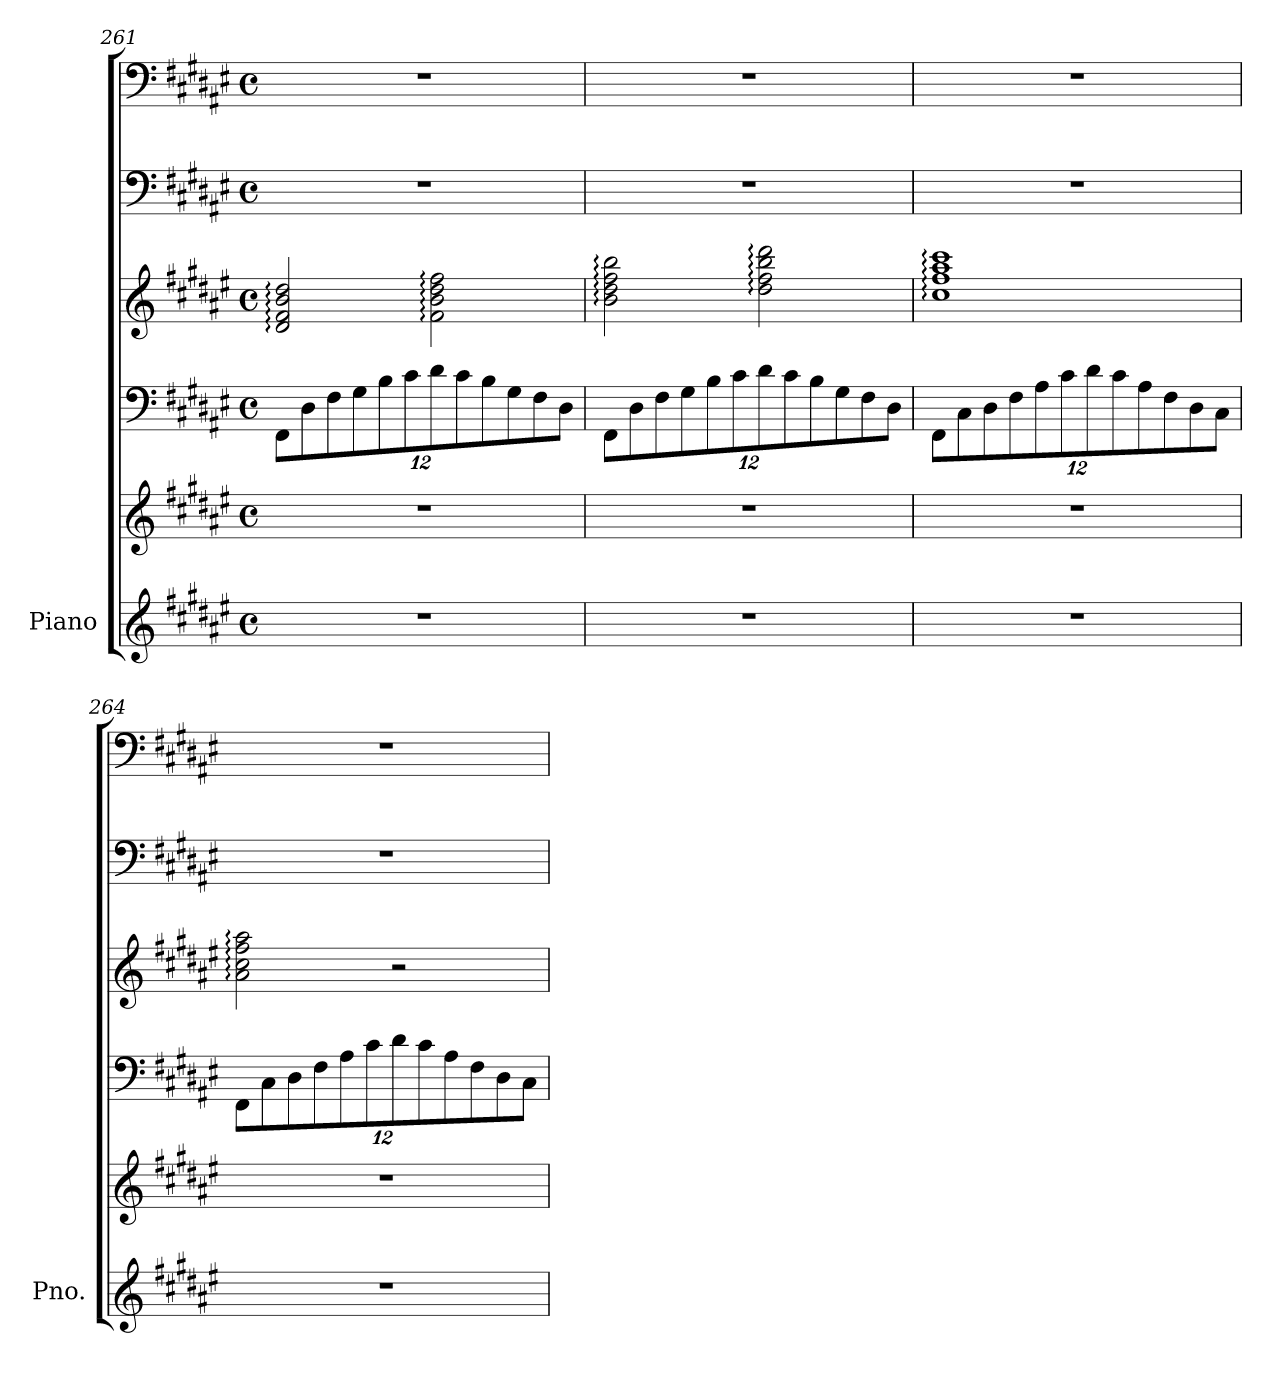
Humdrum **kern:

**kern	**kern	**kern	**kern	**kern	**kern
*part1	*part1	*part1	*part1	*part1	*part1
*staff6	*staff5	*staff4	*staff3	*staff2	*staff1
*I"Piano	*	*	*	*	*
*I'Pno.	*	*	*	*	*
!!LO:LB:g=z
*clefG2	*clefG2	*clefF4	*clefG2	*clefF4	*clefF4
*k[f#c#g#d#a#e#]	*k[f#c#g#d#a#e#]	*k[f#c#g#d#a#e#]	*k[f#c#g#d#a#e#]	*k[f#c#g#d#a#e#]	*k[f#c#g#d#a#e#]
*M4/4	*M4/4	*M4/4	*M4/4	*M4/4	*M4/4
*met(c)	*met(c)	*met(c)	*met(c)	*met(c)	*met(c)
*	*	*Xbrackettup	*	*	*
=261	=261	=261	=261	=261	=261
1r	1r	12FF#\L	2d#/: 2f#/: 2b/: 2dd#/:	1r	1r
.	.	12D#\	.	.	.
.	.	12F#\	.	.	.
.	.	12G#\	.	.	.
.	.	12B\	.	.	.
.	.	12c#\	.	.	.
.	.	12d#\	2f#\: 2b\: 2dd#\: 2ff#\:	.	.
.	.	12c#\	.	.	.
.	.	12B\	.	.	.
.	.	12G#\	.	.	.
.	.	12F#\	.	.	.
.	.	12D#\J	.	.	.
=262	=262	=262	=262	=262	=262
1r	1r	12FF#\L	2b\: 2dd#\: 2ff#\: 2bb\:	1r	1r
.	.	12D#\	.	.	.
.	.	12F#\	.	.	.
.	.	12G#\	.	.	.
.	.	12B\	.	.	.
.	.	12c#\	.	.	.
.	.	12d#\	2dd#\: 2ff#\: 2bb\: 2ddd#\:	.	.
.	.	12c#\	.	.	.
.	.	12B\	.	.	.
.	.	12G#\	.	.	.
.	.	12F#\	.	.	.
.	.	12D#\J	.	.	.
=263	=263	=263	=263	=263	=263
1r	1r	12FF#\L	1cc#: 1ff#: 1aa#: 1ccc#:	1r	1r
.	.	12C#\	.	.	.
.	.	12D#\	.	.	.
.	.	12F#\	.	.	.
.	.	12A#\	.	.	.
.	.	12c#\	.	.	.
.	.	12d#\	.	.	.
.	.	12c#\	.	.	.
.	.	12A#\	.	.	.
.	.	12F#\	.	.	.
.	.	12D#\	.	.	.
.	.	12C#\J	.	.	.
=264	=264	=264	=264	=264	=264
1r	1r	12FF#\L	2a#\: 2cc#\: 2ff#\: 2aa#\:	1r	1r
.	.	12C#\	.	.	.
.	.	12D#\	.	.	.
.	.	12F#\	.	.	.
.	.	12A#\	.	.	.
.	.	12c#\	.	.	.
.	.	12d#\	2r	.	.
.	.	12c#\	.	.	.
.	.	12A#\	.	.	.
.	.	12F#\	.	.	.
.	.	12D#\	.	.	.
.	.	12C#\J	.	.	.
=	=	=	=	=	=
*-	*-	*-	*-	*-	*-
